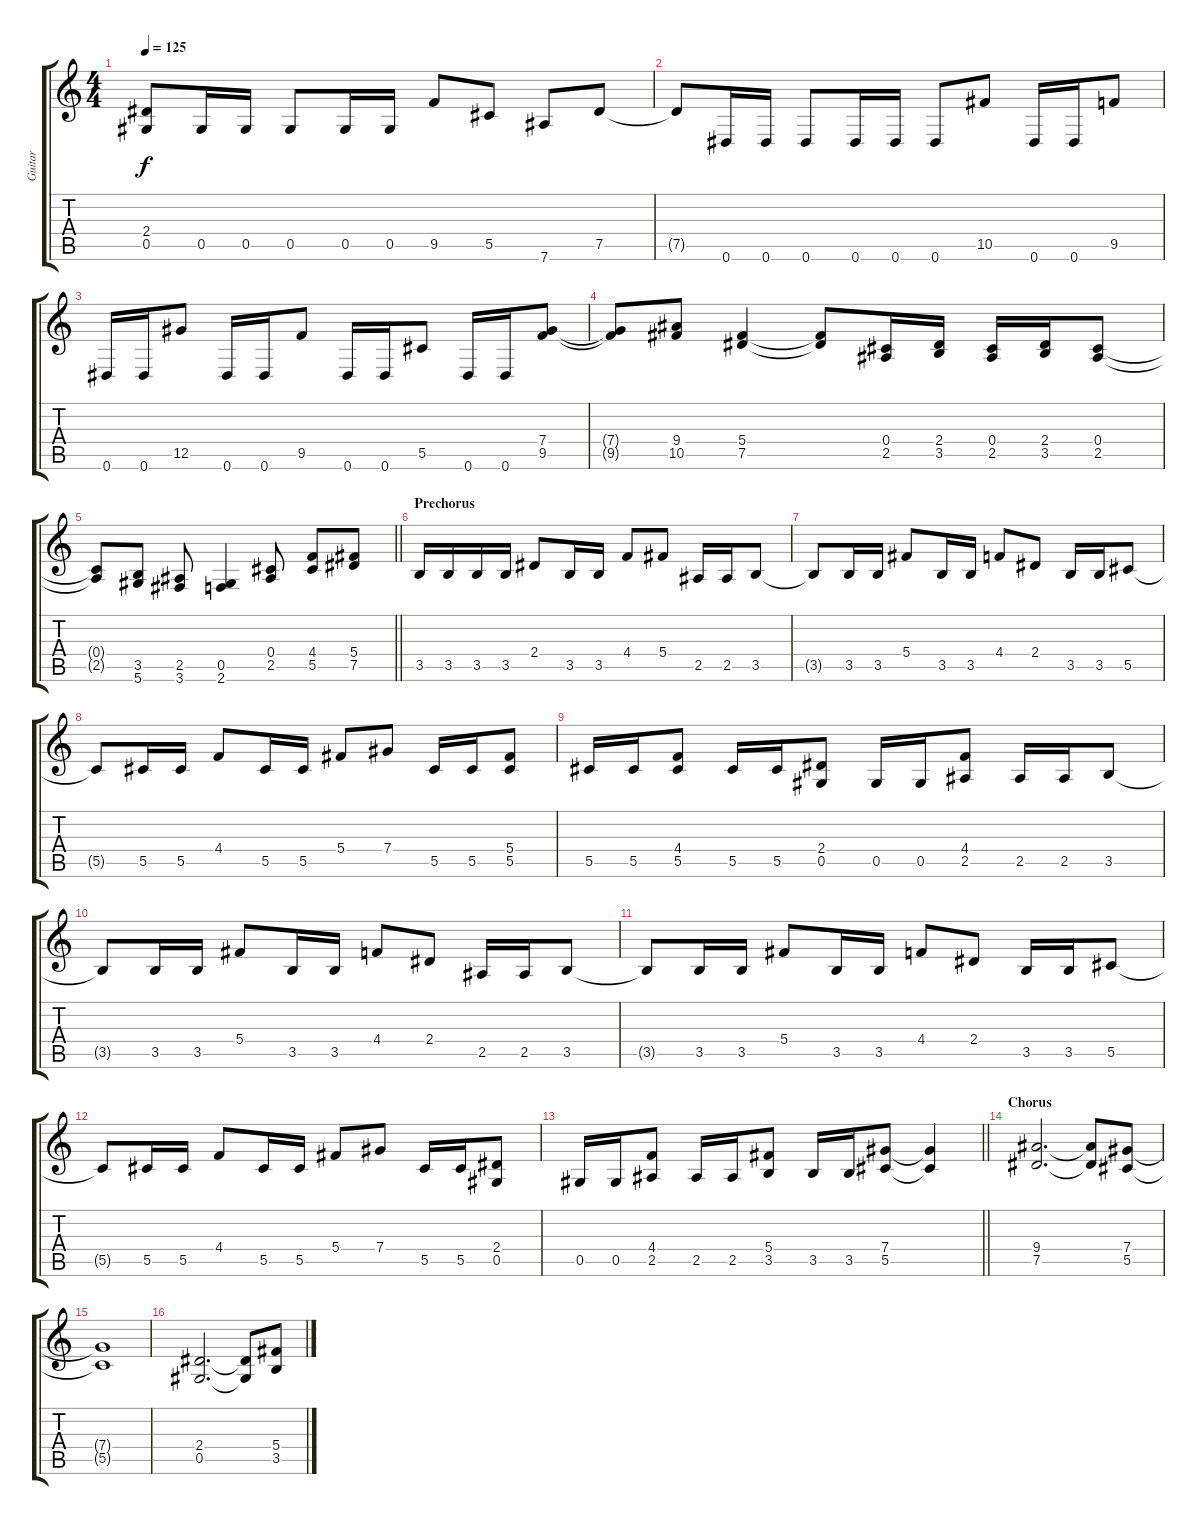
\track ("Guitar" "Guitar") {instrument distortionguitar}
\staff {score tabs}
\tuning (Eb4 Bb3 Gb3 Db3 Ab2 Eb2) {hide}
\ts (4 4)
\tempo 125
\clef g2
\ks c
(2.4{t} 0.5{t}).8{dy f} 0.5.16 0.5.16 0.5.8 0.5.16 0.5.16 9.5.8 5.5.8 7.6.8 7.5.8 |
7.5{t}.8 0.6.16 0.6.16 0.6.8 0.6.16 0.6.16 0.6.8 10.5.8 0.6.16 0.6.16 9.5.8 |
0.6.16 0.6.16 12.5.8 0.6.16 0.6.16 9.5.8 0.6.16 0.6.16 5.5.8 0.6.16 0.6.16 (7.4 9.5).8 |
(7.4{t} 9.5{t}).8 (9.4 10.5).8 (5.4 7.5).4 (5.4{t} 7.5{t}).8 (0.4 2.5).16 (2.4 3.5).16 (0.4 2.5).16 (2.4 3.5).16 (0.4 2.5).8 |
\barLineRight lightlight
(0.4{t} 2.5{t}).8 (3.5 5.6).8 (2.5 3.6).8 (0.5 2.6).4 (0.4 2.5).8 (4.4 5.5).8 (5.4 7.5).8 |
\section ("" "Prechorus")
3.5.16 3.5.16 3.5.16 3.5.16 2.4.8 3.5.16 3.5.16 4.4.8 5.4.8 2.5.16 2.5.16 3.5.8 |
3.5{t}.8 3.5.16 3.5.16 5.4.8 3.5.16 3.5.16 4.4.8 2.4.8 3.5.16 3.5.16 5.5.8 |
5.5{t}.8 5.5.16 5.5.16 4.4.8 5.5.16 5.5.16 5.4.8 7.4.8 5.5.16 5.5.16 (5.4 5.5).8 |
5.5.16 5.5.16 (4.4 5.5).8 5.5.16 5.5.16 (2.4 0.5).8 0.5.16 0.5.16 (4.4 2.5).8 2.5.16 2.5.16 3.5.8 |
3.5{t}.8 3.5.16 3.5.16 5.4.8 3.5.16 3.5.16 4.4.8 2.4.8 2.5.16 2.5.16 3.5.8 |
3.5{t}.8 3.5.16 3.5.16 5.4.8 3.5.16 3.5.16 4.4.8 2.4.8 3.5.16 3.5.16 5.5.8 |
5.5{t}.8 5.5.16 5.5.16 4.4.8 5.5.16 5.5.16 5.4.8 7.4.8 5.5.16 5.5.16 (2.4 0.5).8 |
\barLineRight lightlight
0.5.16 0.5.16 (4.4 2.5).8 2.5.16 2.5.16 (5.4 3.5).8 3.5.16 3.5.16 (7.4 5.5).8 (7.4{t} 5.5{t}).4 |
\section ("" "Chorus")
(9.4 7.5).2{d} (9.4{t} 7.5{t}).8 (7.4 5.5).8 |
(7.4{t} 5.5{t}).1 |
(2.4 0.5).2{d} (2.4{t} 0.5{t}).8 (5.4 3.5).8
